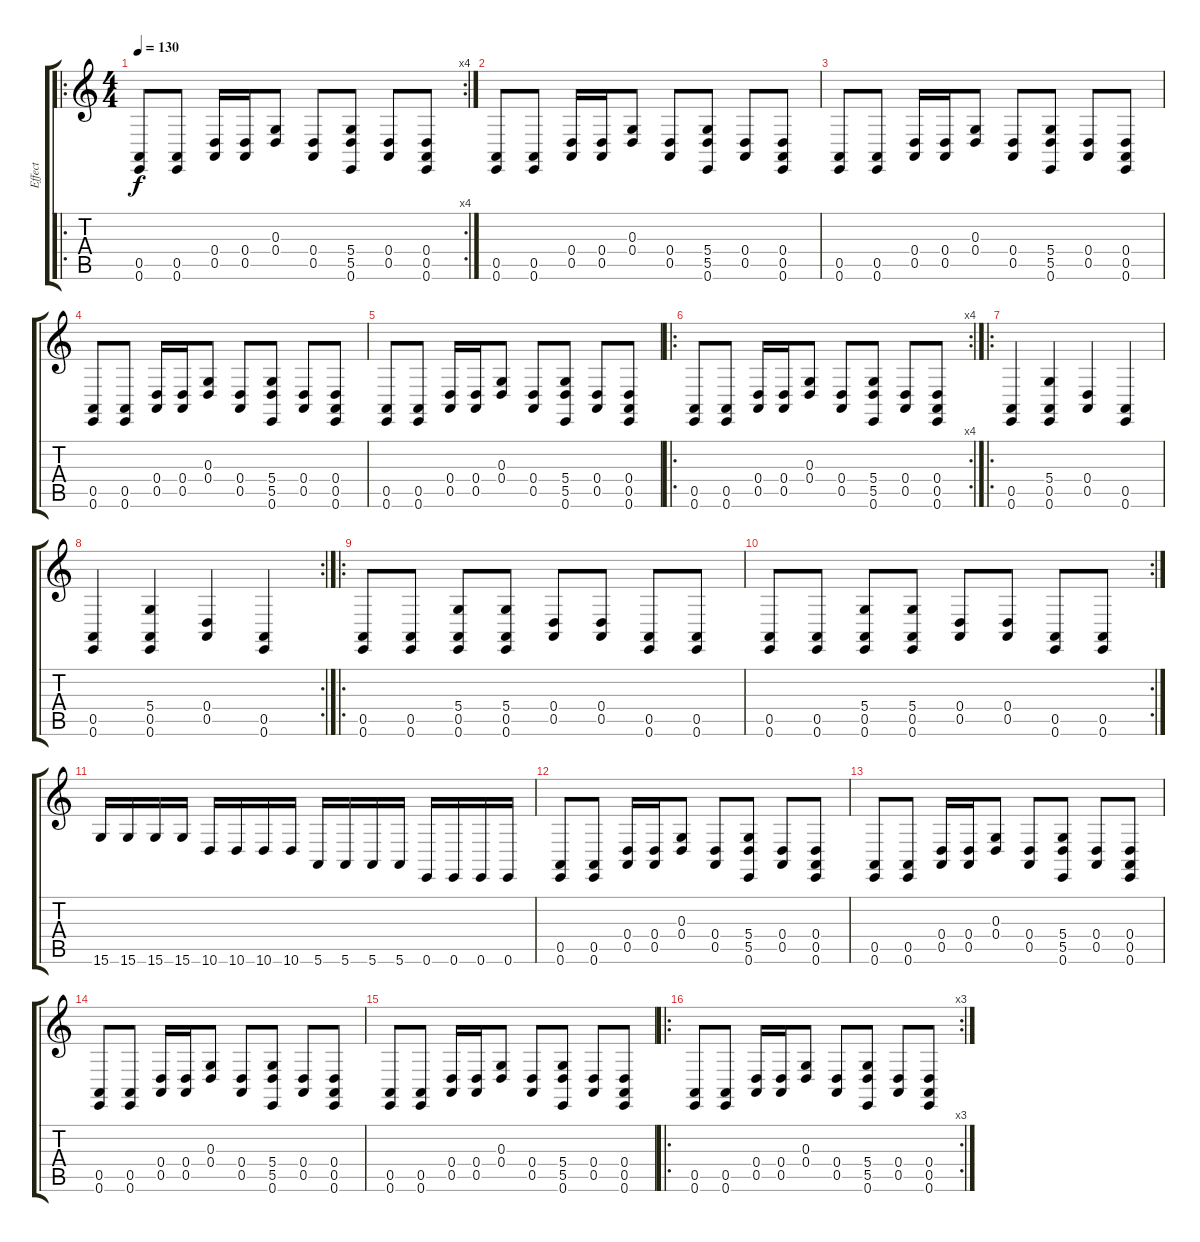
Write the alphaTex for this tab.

\track ("Effect" "Effect") {instrument synthdrum}
\staff {score tabs}
\tuning (E4 B3 G3 D3 A2 E2) {hide}
\ro
\rc 4
\ts (4 4)
\tempo 130
\clef g2
\ks c
(0.5 0.6).8{dy f instrument synthdrum} (0.5 0.6).8 (0.4 0.5).16 (0.4 0.5).16 (0.3 0.4).8 (0.4 0.5).8 (5.4 5.5 0.6).8 (0.4 0.5).8 (0.4 0.5 0.6).8 |
(0.5 0.6).8 (0.5 0.6).8 (0.4 0.5).16 (0.4 0.5).16 (0.3 0.4).8 (0.4 0.5).8 (5.4 5.5 0.6).8 (0.4 0.5).8 (0.4 0.5 0.6).8 |
(0.5 0.6).8 (0.5 0.6).8 (0.4 0.5).16 (0.4 0.5).16 (0.3 0.4).8 (0.4 0.5).8 (5.4 5.5 0.6).8 (0.4 0.5).8 (0.4 0.5 0.6).8 |
(0.5 0.6).8 (0.5 0.6).8 (0.4 0.5).16 (0.4 0.5).16 (0.3 0.4).8 (0.4 0.5).8 (5.4 5.5 0.6).8 (0.4 0.5).8 (0.4 0.5 0.6).8 |
(0.5 0.6).8 (0.5 0.6).8 (0.4 0.5).16 (0.4 0.5).16 (0.3 0.4).8 (0.4 0.5).8 (5.4 5.5 0.6).8 (0.4 0.5).8 (0.4 0.5 0.6).8 |
\ro
\rc 4
(0.5 0.6).8 (0.5 0.6).8 (0.4 0.5).16 (0.4 0.5).16 (0.3 0.4).8 (0.4 0.5).8 (5.4 5.5 0.6).8 (0.4 0.5).8 (0.4 0.5 0.6).8 |
\ro
(0.5 0.6).4 (5.4 0.5 0.6).4 (0.4 0.5).4 (0.5 0.6).4 |
\rc 2
(0.5 0.6).4 (5.4 0.5 0.6).4 (0.4 0.5).4 (0.5 0.6).4 |
\ro
(0.5 0.6).8 (0.5 0.6).8 (5.4 0.5 0.6).8 (5.4 0.5 0.6).8 (0.4 0.5).8 (0.4 0.5).8 (0.5 0.6).8 (0.5 0.6).8 |
\rc 2
(0.5 0.6).8 (0.5 0.6).8 (5.4 0.5 0.6).8 (5.4 0.5 0.6).8 (0.4 0.5).8 (0.4 0.5).8 (0.5 0.6).8 (0.5 0.6).8 |
15.6.16 15.6.16 15.6.16 15.6.16 10.6.16 10.6.16 10.6.16 10.6.16 5.6.16 5.6.16 5.6.16 5.6.16 0.6.16 0.6.16 0.6.16 0.6.16 |
(0.5 0.6).8 (0.5 0.6).8 (0.4 0.5).16 (0.4 0.5).16 (0.3 0.4).8 (0.4 0.5).8 (5.4 5.5 0.6).8 (0.4 0.5).8 (0.4 0.5 0.6).8 |
(0.5 0.6).8 (0.5 0.6).8 (0.4 0.5).16 (0.4 0.5).16 (0.3 0.4).8 (0.4 0.5).8 (5.4 5.5 0.6).8 (0.4 0.5).8 (0.4 0.5 0.6).8 |
(0.5 0.6).8 (0.5 0.6).8 (0.4 0.5).16 (0.4 0.5).16 (0.3 0.4).8 (0.4 0.5).8 (5.4 5.5 0.6).8 (0.4 0.5).8 (0.4 0.5 0.6).8 |
(0.5 0.6).8 (0.5 0.6).8 (0.4 0.5).16 (0.4 0.5).16 (0.3 0.4).8 (0.4 0.5).8 (5.4 5.5 0.6).8 (0.4 0.5).8 (0.4 0.5 0.6).8 |
\ro
\rc 3
(0.5 0.6).8 (0.5 0.6).8 (0.4 0.5).16 (0.4 0.5).16 (0.3 0.4).8 (0.4 0.5).8 (5.4 5.5 0.6).8 (0.4 0.5).8 (0.4 0.5 0.6).8
